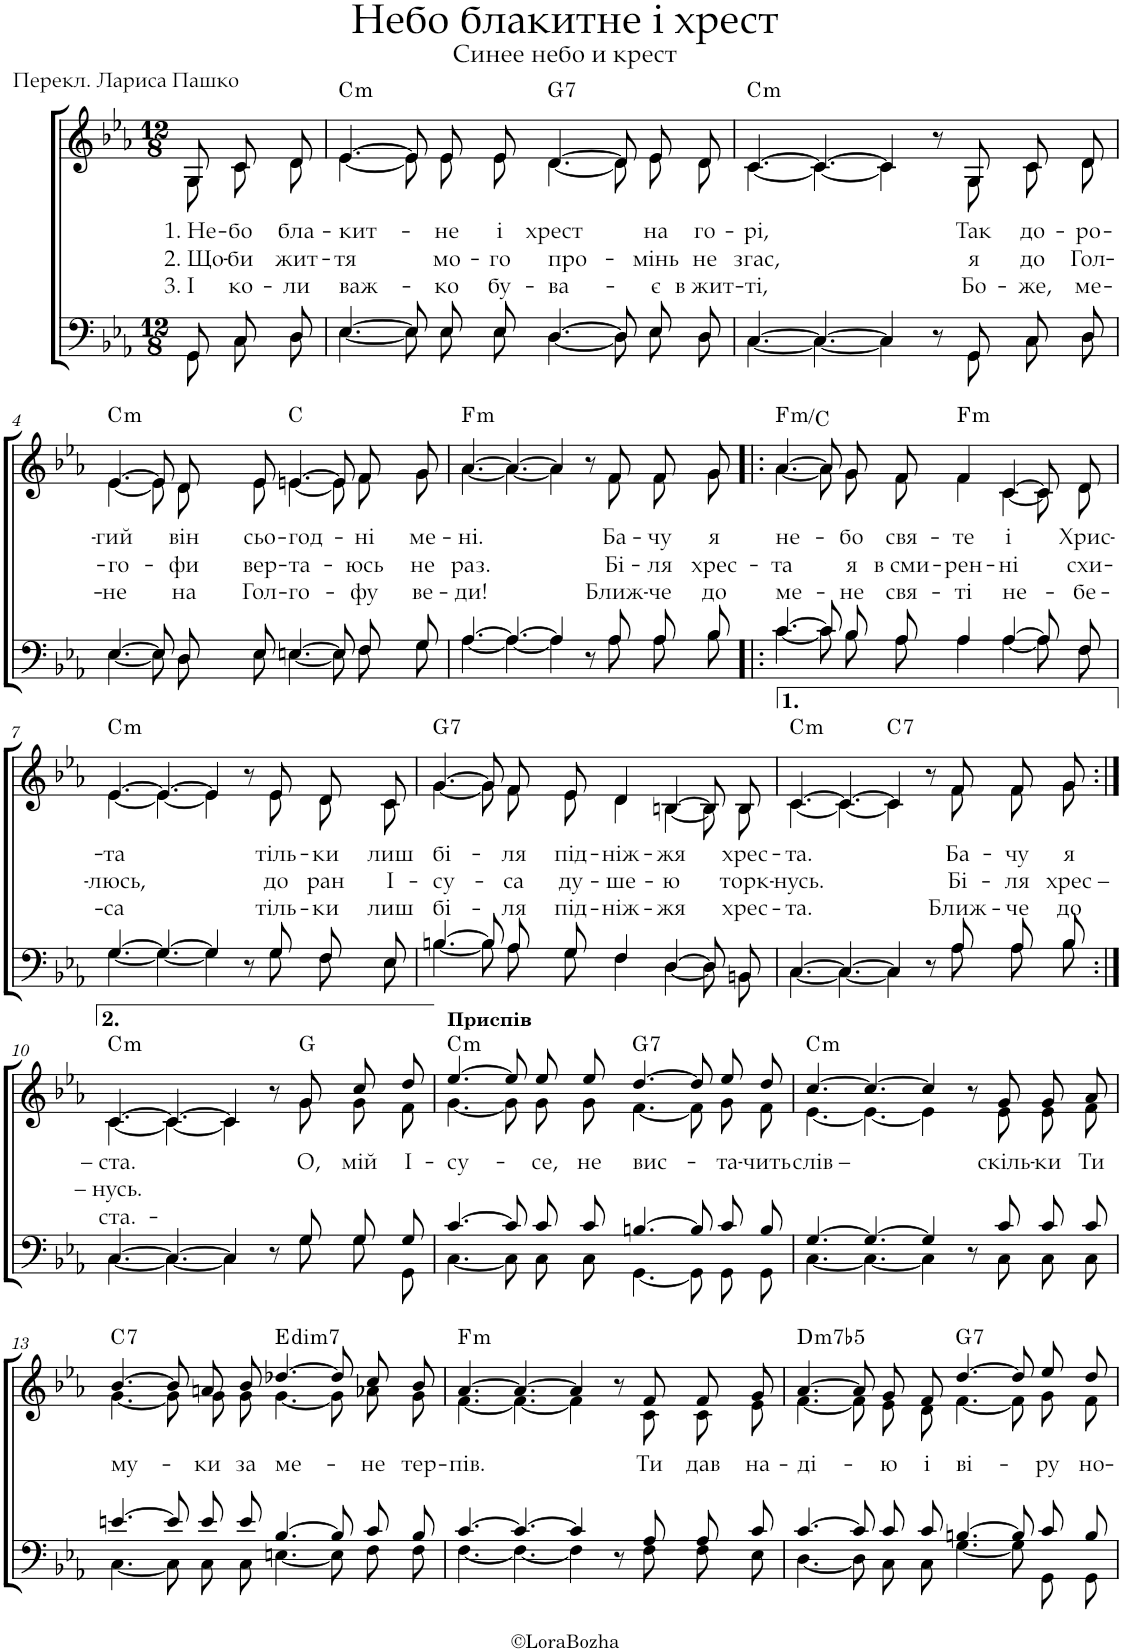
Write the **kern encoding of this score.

**kern	**kern	**text	**text	**text	**harte
*part2	*part1	*part1	*part1	*part1	*part1
*staff2	*staff1	*staff1	*staff1	*staff1	*
*I"Voice	*I"Voice	*	*	*	*
*I'V	*I'V	*	*	*	*
*clefF4	*clefG2	*	*	*	*
*k[b-e-a-]	*k[b-e-a-]	*	*	*	*
*M12/8	*M12/8	*	*	*	*
=1	=1	=1	=1	=1	=1
*^	*	*	*	*	*
!	!	!	!LO:LY:b	!LO:LY:b	!LO:LY:b	!
*	*	*^	*	*	*	*
8GG/L	8GG\L	8G/L	8G\L	1. Не-	2. Що-	3. І	.
!	!	!	!	!LO:LY:b	!LO:LY:b	!LO:LY:b	!
8C/	8C\	8c/	8c\	-бо	-би	ко-	.
!	!	!	!	!LO:LY:b	!LO:LY:b	!LO:LY:b	!
8D/J	8D\J	8d/J	8d\J	бла-	жит-	-ли	.
=2	=2	=2	=2	=2	=2	=2	=2
!	!	!	!	!LO:LY:b	!LO:LY:b	!LO:LY:b	!LO:H:kt=m
[4.E-/	[4.E-\	[4.e-/	[4.e-\	-кит-	-тя	важ-	C:min
8E-/L]	8E-\L]	8e-/L]	8e-\L]	.	.	.	.
!	!	!	!	!LO:LY:b	!LO:LY:b	!LO:LY:b	!
8E-/	8E-\	8e-/	8e-\	-не	мо-	-ко	.
!	!	!	!	!LO:LY:b	!LO:LY:b	!LO:LY:b	!
8E-/J	8E-\J	8e-/J	8e-\J	і	-го	бу-	.
!	!	!	!	!LO:LY:b	!LO:LY:b	!LO:LY:b	!LO:H:kt=7
[4.D/	[4.D\	[4.d/	[4.d\	хрест	про-	-ва-	G:7
8D/L]	8D\L]	8d/L]	8d\L]	.	.	.	.
!	!	!	!	!LO:LY:b	!LO:LY:b	!LO:LY:b	!
8E-/	8E-\	8e-/	8e-\	на	-мінь	-є	.
!	!	!	!	!LO:LY:b	!LO:LY:b	!LO:LY:b	!
8D/J	8D\J	8d/J	8d\J	го-	не	в жит-	.
=3	=3	=3	=3	=3	=3	=3	=3
!	!	!	!	!LO:LY:b	!LO:LY:b	!LO:LY:b	!LO:H:kt=m
[4.C/	[4.C\	[4.c/	[4.c\	-рі,	згас,	-ті,	C:min
4.C/_	4.C\_	4.c/_	4.c\_	.	.	.	.
4C/]	4C\]	4c/]	4c\]	.	.	.	.
8r	8ryy	8r	8ryy	.	.	.	.
!	!	!	!	!LO:LY:b	!LO:LY:b	!LO:LY:b	!
8GG\L	8GG/L	8G/L	8G\L	Так	я	Бо-	.
!	!	!	!	!LO:LY:b	!LO:LY:b	!LO:LY:b	!
8C\	8C/	8c/	8c\	до-	до	-же,	.
!	!	!	!	!LO:LY:b	!LO:LY:b	!LO:LY:b	!
8D\J	8D/J	8d/J	8d\J	-ро-	Гол-	ме-	.
!!LO:LB:g=z	!!
=4	=4	=4	=4	=4	=4	=4	=4
!	!	!	!	!LO:LY:b	!LO:LY:b	!LO:LY:b	!LO:H:kt=m
[4.E-/	[4.E-\	[4.e-/	[4.e-\	-гий	-го-	-не	C:min
8E-/L]	8E-\L]	8e-/L]	8e-\L]	.	.	.	.
!	!	!	!	!LO:LY:b	!LO:LY:b	!LO:LY:b	!
8D/	8D\	8d/	8d\	він	-фи	на	.
!	!	!	!	!LO:LY:b	!LO:LY:b	!LO:LY:b	!
8E-/J	8E-\J	8e-/J	8e-\J	сьо-	вер-	Гол-	.
!	!	!	!	!LO:LY:b	!LO:LY:b	!LO:LY:b	!
[4.En/	[4.E\	[4.en/	[4.e\	-год-	-та-	-го-	C:maj
8E/L]	8E\L]	8e/L]	8e\L]	.	.	.	.
!	!	!	!	!LO:LY:b	!LO:LY:b	!LO:LY:b	!
8F/	8F\	8f/	8f\	-ні	-юсь	-фу	.
!	!	!	!	!LO:LY:b	!LO:LY:b	!LO:LY:b	!
8G/J	8G\J	8g/J	8g\J	ме-	не	ве-	.
=5	=5	=5	=5	=5	=5	=5	=5
!	!	!	!	!LO:LY:b	!LO:LY:b	!LO:LY:b	!LO:H:kt=m
[4.A-/	[4.A-\	[4.a-/	[4.a-\	-ні.	раз.	-ди!	F:min
4.A-/_	4.A-\_	4.a-/_	4.a-\_	.	.	.	.
4A-/]	4A-\]	4a-/]	4a-\]	.	.	.	.
8r	8ryy	8r	8ryy	.	.	.	.
!	!	!	!	!LO:LY:b	!LO:LY:b	!LO:LY:b	!
8A-/L	8A-\L	8f\L	8f/L	Ба-	Бі-	Ближ-	.
!	!	!	!	!LO:LY:b	!LO:LY:b	!LO:LY:b	!
8A-/	8A-\	8f\	8f/	-чу	-ля	-че	.
!	!	!	!	!LO:LY:b	!LO:LY:b	!LO:LY:b	!
8B-/J	8B-\J	8g\J	8g/J	я	хрес-	до	.
=6!|:	=6!|:	=6!|:	=6!|:	=6!|:	=6!|:	=6!|:	=6!|:
!	!	!	!	!LO:LY:b	!LO:LY:b	!LO:LY:b	!LO:H:kt=m
[4.c/	[4.c\	[4.a-/	[4.a-\	не-	-та	ме-	F:min/5
8c/L]	8c\L]	8a-/L]	8a-\L]	.	.	.	.
!	!	!	!	!LO:LY:b	!LO:LY:b	!LO:LY:b	!
8B-/	8B-\	8g/	8g\	-бо	я	-не	.
!	!	!	!	!LO:LY:b	!LO:LY:b	!LO:LY:b	!
8A-/J	8A-\J	8f/J	8f\J	свя-	в сми-	свя-	.
!	!	!	!	!LO:LY:b	!LO:LY:b	!LO:LY:b	!LO:H:kt=m
4A-/	4A-\	4f/	4f\	-те	-рен-	-ті	F:min
!	!	!	!	!LO:LY:b	!LO:LY:b	!LO:LY:b	!
[4A-/	[4A-\	[4c/	[4c\	і	-ні	не-	.
8A-/L]	8A-\L]	8c\L]	8c/L]	.	.	.	.
!	!	!	!	!LO:LY:b	!LO:LY:b	!LO:LY:b	!
8F/J	8F\J	8d\J	8d/J	Хрис-	схи-	-бе-	.
!!LO:LB:g=z	!!
=7	=7	=7	=7	=7	=7	=7	=7
!	!	!	!	!LO:LY:b	!LO:LY:b	!LO:LY:b	!LO:H:kt=m
[4.G/	[4.G\	[4.e-/	[4.e-\	-та	-люсь,	-са	C:min
4.G/_	4.G\_	4.e-/_	4.e-\_	.	.	.	.
4G/]	4G\]	4e-/]	4e-\]	.	.	.	.
8r	8ryy	8r	8ryy	.	.	.	.
!	!	!	!	!LO:LY:b	!LO:LY:b	!LO:LY:b	!
8G/L	8G\L	8e-/L	8e-\L	тіль-	до	тіль-	.
!	!	!	!	!LO:LY:b	!LO:LY:b	!LO:LY:b	!
8F/	8F\	8d/	8d\	-ки	ран	-ки	.
!	!	!	!	!LO:LY:b	!LO:LY:b	!LO:LY:b	!
8E-/J	8E-\J	8c/J	8c\J	лиш	І-	лиш	.
=8	=8	=8	=8	=8	=8	=8	=8
!	!	!	!	!LO:LY:b	!LO:LY:b	!LO:LY:b	!LO:H:kt=7
[4.Bn/	[4.B\	[4.g/	[4.g\	бі-	-су-	бі-	G:7
8B/L]	8B\L]	8g/L]	8g\L]	.	.	.	.
!	!	!	!	!LO:LY:b	!LO:LY:b	!LO:LY:b	!
8A-/	8A-\	8f/	8f\	-ля	-са	-ля	.
!	!	!	!	!LO:LY:b	!LO:LY:b	!LO:LY:b	!
8G/J	8G\J	8e-/J	8e-\J	під-	ду-	під-	.
!	!	!	!	!LO:LY:b	!LO:LY:b	!LO:LY:b	!
4F/	4F\	4d/	4d\	-ніж-	-ше-	-ніж-	.
!	!	!	!	!LO:LY:b	!LO:LY:b	!LO:LY:b	!
[4D/	[4D\	[4Bn/	[4B\	-жя	-ю	-жя	.
8D\L]	8D/L]	8B\L]	8B/L]	.	.	.	.
!	!	!	!	!LO:LY:b	!LO:LY:b	!LO:LY:b	!
8BBn\J	8BB/J	8B\J	8B/J	хрес-	торк-	хрес-	.
=9	=9	=9	=9	=9	=9	=9	=9
!	!	!	!	!LO:LY:b	!LO:LY:b	!LO:LY:b	!LO:H:kt=m
[4.C/	[4.C\	[4.c/	[4.c\	-та.	-нусь.	-та.	C:min
4.C/_	4.C\_	4.c/_	4.c\_	.	.	.	.
!	!	!	!	!	!	!	!LO:H:kt=7
4C/]	4C\]	4c/]	4c\]	.	.	.	C:7
8r	8ryy	8r	8ryy	.	.	.	.
!	!	!	!	!LO:LY:b	!LO:LY:b	!LO:LY:b	!
8A-\L	8A-/L	8f/L	8f\L	Ба-	Бі-	Ближ-	.
!	!	!	!	!LO:LY:b	!LO:LY:b	!LO:LY:b	!
8A-\	8A-/	8f/	8f\	-чу	-ля	-че	.
!	!	!	!	!LO:LY:b	!LO:LY:b	!LO:LY:b	!
8B-\J	8B-/J	8g/J	8g\J	я	-хрес –	до	.
!!LO:LB:g=z	!!
=10:|!	=10:|!	=10:|!	=10:|!	=10:|!	=10:|!	=10:|!	=10:|!
!	!	!	!	!LO:LY:b	!LO:LY:b	!LO:LY:b	!LO:H:kt=m
[4.C/	[4.C\	[4.c/	[4.c\	– ста.	– нусь.	ста.-	C:min
!	!	!	!	!	!LO:LY:b	!LO:LY:b	!
4.C/_	4.C\_	4.c/_	4.c\_	.	.	-	.
4C/]	4C\]	4c/]	4c\]	.	.	.	.
8r	8ryy	8r	8ryy	.	.	.	.
!	!	!	!	!LO:LY:b	!	!	!
8G/L	8G\L	8g/L	8g\L	О,	.	.	G:maj
!	!	!	!	!LO:LY:b	!	!	!
8G/	8G\	8cc/	8g\	мій	.	.	.
!	!	!	!	!LO:LY:b	!	!	!
8G/J	8GG\J	8dd/J	8f\J	І-	.	.	.
=11	=11	=11	=11	=11	=11	=11	=11
!	!	!LO:TX:a:B:t=Приспів	!	!	!	!	!
!	!	!	!	!LO:LY:b	!	!	!LO:H:kt=m
[4.c/	[4.C\	[4.ee-/	[4.g\	-су-	.	.	C:min
8c/L]	8C\L]	8ee-/L]	8g\L]	.	.	.	.
!	!	!	!	!LO:LY:b	!	!	!
8c/	8C\	8ee-/	8g\	-се,	.	.	.
!	!	!	!	!LO:LY:b	!	!	!
8c/J	8C\J	8ee-/J	8g\J	не	.	.	.
!	!	!	!	!LO:LY:b	!	!	!LO:H:kt=7
[4.Bn/	[4.GG\	[4.dd/	[4.f\	вис-	.	.	G:7
8B/L]	8GG\L]	8dd/L]	8f\L]	.	.	.	.
!	!	!	!	!LO:LY:b	!	!	!
8c/	8GG\	8ee-/	8g\	-та-	.	.	.
!	!	!	!	!LO:LY:b	!	!	!
8B/J	8GG\J	8dd/J	8f\J	-чить	.	.	.
=12	=12	=12	=12	=12	=12	=12	=12
!	!	!	!	!LO:LY:b	!	!	!LO:H:kt=m
[4.G/	[4.C\	[4.cc/	[4.e-\	слів –	.	.	C:min
4.G/_	4.C\_	4.cc/_	4.e-\_	.	.	.	.
4G/]	4C\]	4cc/]	4e-\]	.	.	.	.
8r	8ryy	8r	8ryy	.	.	.	.
!	!	!	!	!LO:LY:b	!	!	!
8c/L	8C\L	8g/L	8e-\L	скіль-	.	.	.
!	!	!	!	!LO:LY:b	!	!	!
8c/	8C\	8g/	8e-\	-ки	.	.	.
!	!	!	!	!LO:LY:b	!	!	!
8c/J	8C\J	8a-/J	8f\J	Ти	.	.	.
!!LO:LB:g=z	!!
=13	=13	=13	=13	=13	=13	=13	=13
!	!	!	!	!LO:LY:b	!	!	!LO:H:kt=7
[4.en/	[4.C\	[4.b-/	[4.g\	му-	.	.	C:7
8e/L]	8C\L]	8b-/L]	8g\L]	.	.	.	.
!	!	!	!	!LO:LY:b	!	!	!
8e/	8C\	8an/	8g\	-ки	.	.	.
!	!	!	!	!LO:LY:b	!	!	!
8e/J	8C\J	8b-/J	8g\J	за	.	.	.
!	!	!	!	!LO:LY:b	!	!	!LO:H:kt=dim7
[4.B-/	[4.En\	[4.dd-X/	[4.g\	ме-	.	.	E:dim7
8B-/L]	8E\L]	8dd-/L]	8g\L]	.	.	.	.
!	!	!	!	!LO:LY:b	!	!	!
8c/	8F\	8cc/	8a-X\	-не	.	.	.
!	!	!	!	!LO:LY:b	!	!	!
8B-/J	8F\J	8b-/J	8g\J	тер-	.	.	.
=14	=14	=14	=14	=14	=14	=14	=14
!	!	!	!	!LO:LY:b	!	!	!LO:H:kt=m
[4.c/	[4.F\	[4.a-/	[4.f\	-пів.	.	.	F:min
4.c/_	4.F\_	4.a-/_	4.f\_	.	.	.	.
4c/]	4F\]	4a-/]	4f\]	.	.	.	.
8r	8ryy	8r	8ryy	.	.	.	.
!	!	!	!	!LO:LY:b	!	!	!
8A-/L	8F\L	8c\L	8f/L	Ти	.	.	.
!	!	!	!	!LO:LY:b	!	!	!
8A-/	8F\	8c\	8f/	дав	.	.	.
!	!	!	!	!LO:LY:b	!	!	!
8c/J	8E-\J	8e-\J	8g/J	на-	.	.	.
=15	=15	=15	=15	=15	=15	=15	=15
!	!	!	!	!LO:LY:b	!	!	!LO:H:kt=m7b5
[4.c/	[4.D\	[4.a-/	[4.f\	-ді-	.	.	D:hdim7
8c/L]	8D\L]	8a-/L]	8f\L]	.	.	.	.
!	!	!	!	!LO:LY:b	!	!	!
8c/	8C\	8g/	8e-\	-ю	.	.	.
!	!	!	!	!LO:LY:b	!	!	!
8c/J	8C\J	8f/J	8d\J	і	.	.	.
!	!	!	!	!LO:LY:b	!	!	!LO:H:kt=7
[4.Bn/	[4.G\	[4.dd/	[4.f\	ві-	.	.	G:7
8B/L]	8G\L]	8dd/L]	8f\L]	.	.	.	.
!	!	!	!	!LO:LY:b	!	!	!
8c/	8GG\	8ee-/	8g\	-ру	.	.	.
!	!	!	!	!LO:LY:b	!	!	!
8B/J	8GG\J	8dd/J	8f\J	но-	.	.	.
*v	*v	*	*	*	*	*	*
*	*v	*v	*	*	*	*
=	=	=	=	=	=
*-	*-	*-	*-	*-	*-
